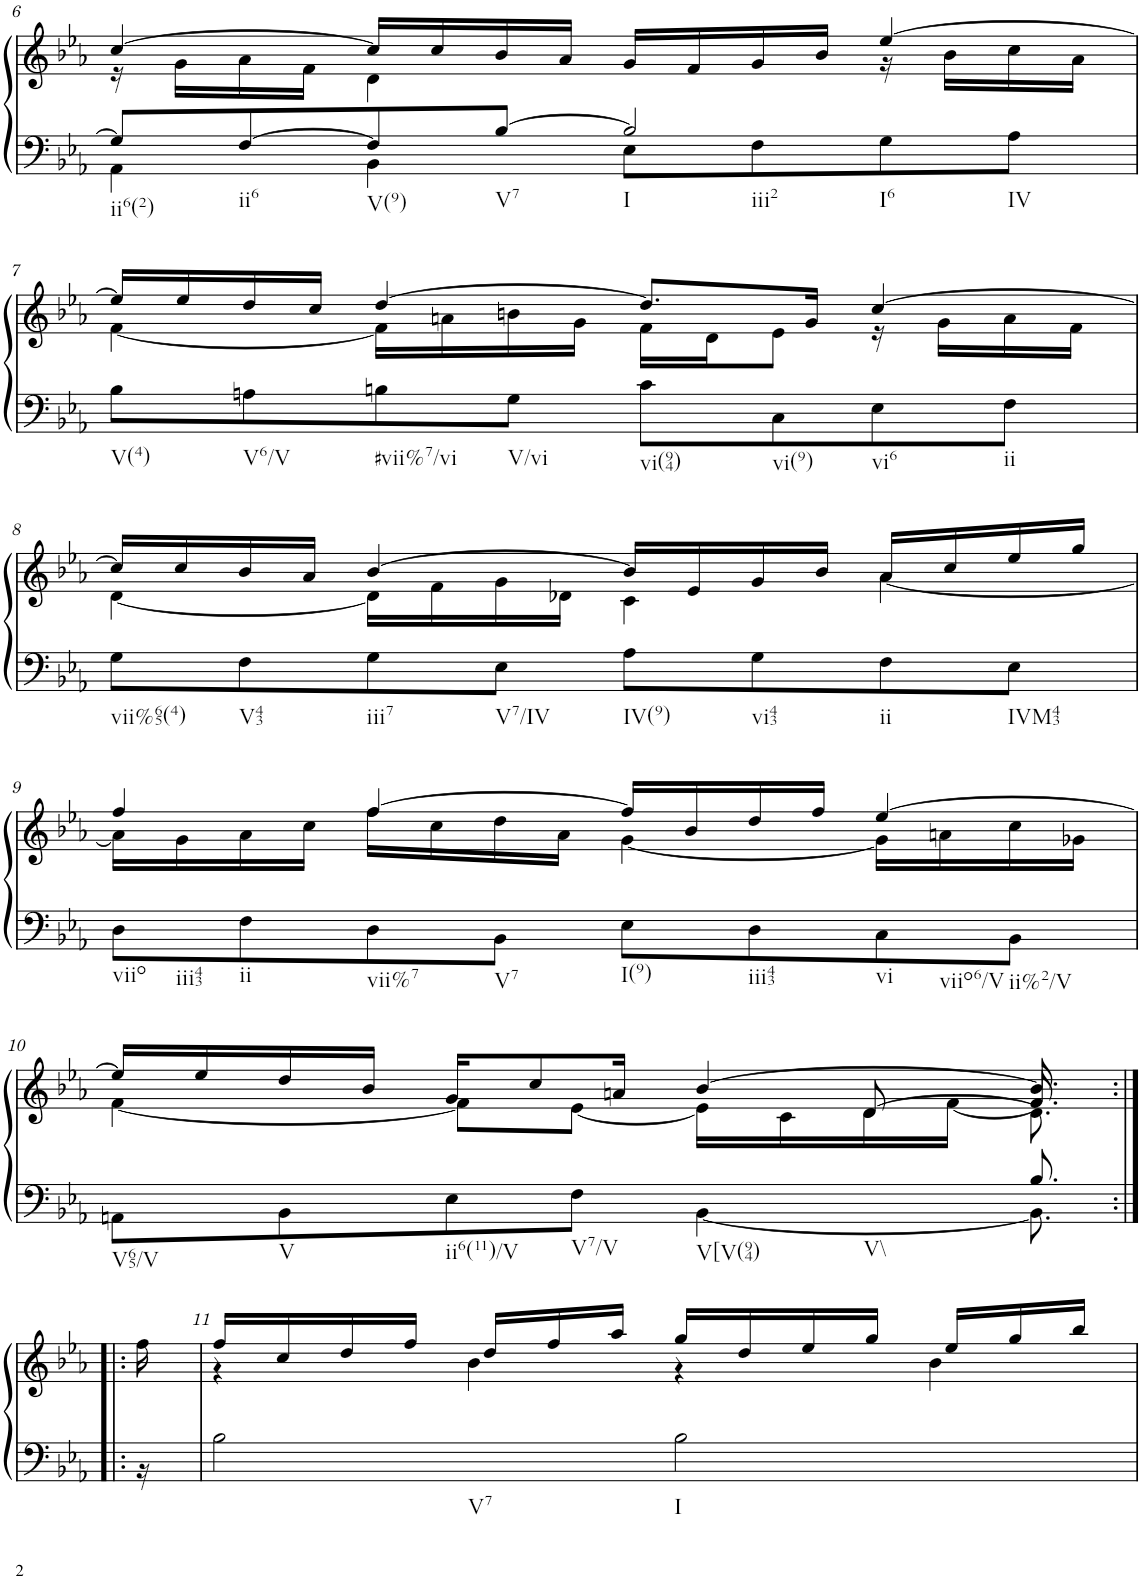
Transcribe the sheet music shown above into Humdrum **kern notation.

**kern	**kern
*part1	*part1
*staff2	*staff1
*I"Klavier linke Hand	*
!!LO:PB:g=z
*clefF4	*clefG2
*k[b-e-a-]	*k[b-e-a-]
*M4/4	*M4/4
=6	=6
*^	*^
!LO:TX:b:t=ii6(2)	!	!	!
8G/L]	4AA-\	[4cc/	16r
.	.	.	16g\LL
!LO:TX:b:t=ii6	!	!	!
[8F/	.	.	16a-\
.	.	.	16f\JJ
!LO:TX:b:t=V(9)	!	!	!
8F/]	4BB-\	16cc/LL]	4d\
.	.	16cc/	.
!LO:TX:b:t=V7	!	!	!
[8B-/J	.	16b-/	.
.	.	16a-/JJ	.
!LO:TX:b:t=I	!	!	!
!LO:TX:b:t=iii2	!	!	!
!LO:TX:b:t=I6	!	!	!
!LO:TX:b:t=IV	!	!	!
2B-/]	8E-\L	16g/LL	4ryy
.	.	16f/	.
.	8F\	16g/	.
.	.	16b-/JJ	.
.	8G\	[4ee-/	16r
.	.	.	16b-\LL
.	8A-\J	.	16cc\
.	.	.	16a-\JJ
!!LO:LB:g=z	!!
=7	=7	=7	=7
!LO:TX:b:t=V(4)	!	!	!
!LO:TX:b:t=V6/V	!	!	!
!LO:TX:b:t=#vii%7/vi	!	!	!
!LO:TX:b:t=V/vi	!	!	!
!LO:TX:b:t=vi(94)	!	!	!
!LO:TX:b:t=vi(9)	!	!	!
!LO:TX:b:t=vi6	!	!	!
!LO:TX:b:t=ii	!	!	!
1ryy	8B-\L	16ee-/LL]	[4f\
.	.	16ee-/	.
.	8An\	16dd/	.
.	.	16cc/JJ	.
.	8Bn\	[4dd/	16f\LL]
.	.	.	16an\
.	8G\J	.	16bn\
.	.	.	16g\JJ
.	8c\L	8.dd/L]	16f\LL
.	.	.	16d\J
.	8C\	.	8e-\J
.	.	16g/Jk	.
.	8E-\	[4cc/	16r
.	.	.	16g\LL
.	8F\J	.	16a\
.	.	.	16f\JJ
!!LO:LB:g=z	!!
=8	=8	=8	=8
!LO:TX:b:t=vii%65(4)	!	!	!
!LO:TX:b:t=V43	!	!	!
!LO:TX:b:t=iii7	!	!	!
!LO:TX:b:t=V7/IV	!	!	!
!LO:TX:b:t=IV(9)	!	!	!
!LO:TX:b:t=vi43	!	!	!
!LO:TX:b:t=ii	!	!	!
!LO:TX:b:t=IVM43	!	!	!
1ryy	8G\L	16cc/LL]	[4d\
.	.	16cc/	.
.	8F\	16b-/	.
.	.	16a-/JJ	.
.	8G\	[4b-/	16d\LL]
.	.	.	16f\
.	8E-\J	.	16g\
.	.	.	16d-X\JJ
.	8A-\L	16b-/LL]	4c\
.	.	16e-/	.
.	8G\	16g/	.
.	.	16b-/JJ	.
.	8F\	16a-/LL	[4a-\
.	.	16cc/	.
.	8E-\J	16ee-/	.
.	.	16gg/JJ	.
!!LO:LB:g=z	!!
=9	=9	=9	=9
!LO:TX:b:t=viio	!	!	!
!LO:TX:b:t=iii43	!	!	!
!LO:TX:b:t=ii	!	!	!
!LO:TX:b:t=vii%7	!	!	!
!LO:TX:b:t=V7	!	!	!
!LO:TX:b:t=I(9)	!	!	!
!LO:TX:b:t=iii43	!	!	!
!LO:TX:b:t=vi	!	!	!
!LO:TX:b:t=viio6/V	!	!	!
!LO:TX:b:t=ii%2/V	!	!	!
1ryy	8D\L	4ff/	16a-\LL]
.	.	.	16g\
.	8F\	.	16a-\
.	.	.	16cc\JJ
.	8D\	[4ff/	16ff\LL
.	.	.	16cc\
.	8BB-\J	.	16dd\
.	.	.	16a-\JJ
.	8E-\L	16ff/LL]	[4g\
.	.	16b-/	.
.	8D\	16dd/	.
.	.	16ff/JJ	.
.	8C\	[4ee-/	16g\LL]
.	.	.	16an\
.	8BB-\J	.	16cc\
.	.	.	16g-X\JJ
!!LO:LB:g=z
=10	=10	=10	=10
*	*	*	*^
!LO:TX:b:t=V65/V	!	!	!	!
!LO:TX:b:t=V	!	!	!	!
4ryy	8AAn\L	16ee-/LL]	[4f\	8ryy
.	.	16ee-/	.	.
*	*	*	*v	*v
.	8BB-\	16dd/	.
.	.	16b-/JJ	.
!LO:TX:b:t=ii6(11)/V	!	!	!
!LO:TX:b:t=V7/V	!	!	!
4ryy	8E-\	16g/KL	8f\L]
.	.	8cc/	.
.	8F\J	.	[8e-\J
.	.	16an/Jk	.
!LO:TX:b:t=V[V(94)	!	!	!
!LO:TX:b:t=V\\	!	!	!
4ryy	[4BB-\	[4b-/	16e-\LL]
.	.	.	16c\
*	*	*	*^
.	.	.	16d\	[8d/
.	.	.	[16f\JJ	.
8.B-/	8.BB-\]	8.b-/]	8.f/]	8.d\]
*	*	*v	*v	*v
!!LO:LB:g=z
=10X1:|!|:	=10X1:|!|:	=10X1:|!|:
16ryy	16r	16ff\
=11	=11	=11
*	*	*^
!LO:TX:b:t=V7	!	!	!
!LO:TX:b:t=I	!	!	!
1ryy	2B-\	16ff/LL	4r
.	.	16cc/	.
.	.	16dd/	.
.	.	16ff/JJ	.
.	.	16ryy	4b-\
.	.	16dd/LL	.
.	.	16ff/	.
.	.	16aa-/JJ	.
.	2B-\	16gg/LL	4r
.	.	16dd/	.
.	.	16ee-/	.
.	.	16gg/JJ	.
.	.	16ryy	4b-\
.	.	16ee-/LL	.
.	.	16gg/	.
.	.	16bb-/JJ	.
*v	*v	*	*
*	*v	*v
=	=
*-	*-
